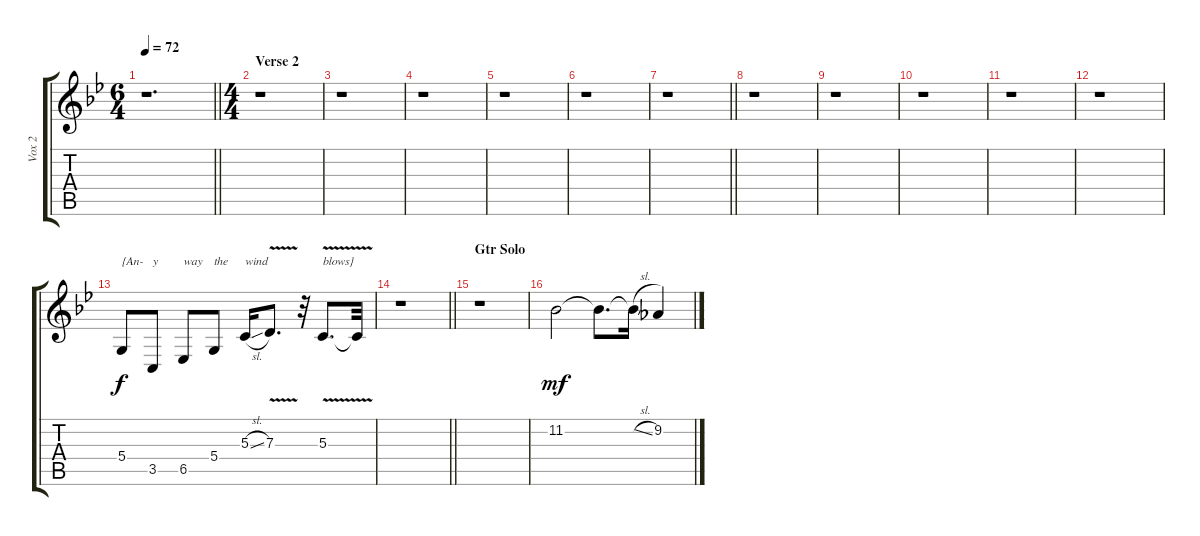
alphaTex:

\track ("Vox 2" "Vox 2") {instrument sopranosax}
\staff {score tabs}
\tuning (E4 B3 G3 D3 A2 E2) {hide}
\ts (6 4)
\tempo 72
\clef g2
\barLineRight lightlight
\ks bb
r.1{d dy f} |
\ts (4 4)
\section ("" "Verse 2")
r.1 |
r.1 |
r.1 |
r.1 |
r.1 |
\barLineRight lightlight
r.1 |
r.1 |
r.1 |
r.1 |
r.1 |
r.1 |
5.4.8{txt "{An-"} 3.5.8{txt "y"} 6.5.8{txt "way"} 5.4.8{txt "the"} 5.3{sl}.16{txt "wind"} 7.3{v}.8{d} r.32 5.3{v}.8{d txt "blows}"} 5.3{t}.32 |
\barLineRight lightlight
r.1 |
\section ("" "Gtr Solo")
r.1 |
11.2.2{dy mf balance 13} 11.2{t}.8{d} 11.2{sl t}.16 9.2.4
